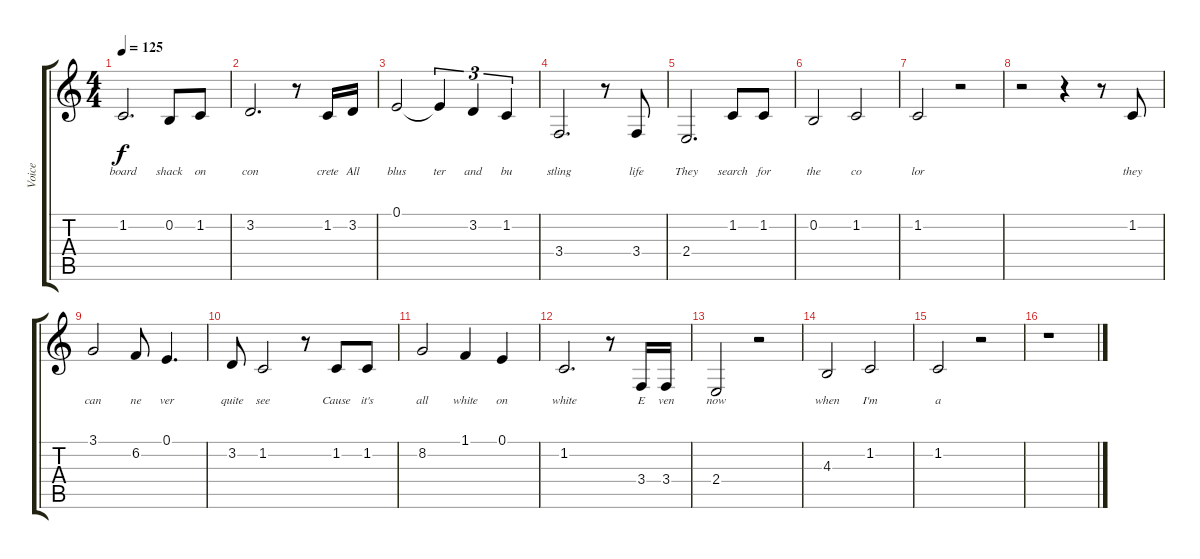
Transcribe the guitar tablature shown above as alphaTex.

\track ("Voice" "Voice") {instrument pad1newage}
\staff {score tabs}
\tuning (E4 B3 G3 D3 A2 E2) {hide}
\ts (4 4)
\tempo 125
\clef g2
\ks c
1.2.2{d lyrics (0 "board") lyrics (1 "") lyrics (2 "") lyrics (3 "") lyrics (4 "") dy f} 0.2.8{lyrics (0 "shack") lyrics (1 "") lyrics (2 "") lyrics (3 "") lyrics (4 "")} 1.2.8{lyrics (0 "on") lyrics (1 "") lyrics (2 "") lyrics (3 "") lyrics (4 "")} |
3.2.2{d lyrics (0 "con") lyrics (1 "") lyrics (2 "") lyrics (3 "") lyrics (4 "")} r.8 1.2.16{lyrics (0 "crete") lyrics (1 "") lyrics (2 "") lyrics (3 "") lyrics (4 "")} 3.2.16{lyrics (0 "All") lyrics (1 "") lyrics (2 "") lyrics (3 "") lyrics (4 "")} |
0.1.2{lyrics (0 "blus") lyrics (1 "") lyrics (2 "") lyrics (3 "") lyrics (4 "")} 0.1{t}.4{tu (3 2) lyrics (0 "ter") lyrics (1 "") lyrics (2 "") lyrics (3 "") lyrics (4 "")} 3.2.4{tu (3 2) lyrics (0 "and") lyrics (1 "") lyrics (2 "") lyrics (3 "") lyrics (4 "")} 1.2.4{tu (3 2) lyrics (0 "bu") lyrics (1 "") lyrics (2 "") lyrics (3 "") lyrics (4 "")} |
3.4.2{d lyrics (0 "stling") lyrics (1 "") lyrics (2 "") lyrics (3 "") lyrics (4 "")} r.8 3.4.8{lyrics (0 "life") lyrics (1 "") lyrics (2 "") lyrics (3 "") lyrics (4 "")} |
2.4.2{d lyrics (0 "They") lyrics (1 "") lyrics (2 "") lyrics (3 "") lyrics (4 "")} 1.2.8{lyrics (0 "search") lyrics (1 "") lyrics (2 "") lyrics (3 "") lyrics (4 "")} 1.2.8{lyrics (0 "for") lyrics (1 "") lyrics (2 "") lyrics (3 "") lyrics (4 "")} |
0.2.2{lyrics (0 "the") lyrics (1 "") lyrics (2 "") lyrics (3 "") lyrics (4 "")} 1.2.2{lyrics (0 "co") lyrics (1 "") lyrics (2 "") lyrics (3 "") lyrics (4 "")} |
1.2.2{lyrics (0 "lor") lyrics (1 "") lyrics (2 "") lyrics (3 "") lyrics (4 "")} r.2 |
r.2 r.4 r.8 1.2.8{lyrics (0 "they") lyrics (1 "") lyrics (2 "") lyrics (3 "") lyrics (4 "")} |
3.1.2{lyrics (0 "can") lyrics (1 "") lyrics (2 "") lyrics (3 "") lyrics (4 "")} 6.2.8{lyrics (0 "ne") lyrics (1 "") lyrics (2 "") lyrics (3 "") lyrics (4 "")} 0.1.4{d lyrics (0 "ver") lyrics (1 "") lyrics (2 "") lyrics (3 "") lyrics (4 "")} |
3.2.8{lyrics (0 "quite") lyrics (1 "") lyrics (2 "") lyrics (3 "") lyrics (4 "")} 1.2.2{lyrics (0 "see") lyrics (1 "") lyrics (2 "") lyrics (3 "") lyrics (4 "")} r.8 1.2.8{lyrics (0 "Cause") lyrics (1 "") lyrics (2 "") lyrics (3 "") lyrics (4 "")} 1.2.8{lyrics (0 "it's") lyrics (1 "") lyrics (2 "") lyrics (3 "") lyrics (4 "")} |
8.2.2{lyrics (0 "all") lyrics (1 "") lyrics (2 "") lyrics (3 "") lyrics (4 "")} 1.1.4{lyrics (0 "white") lyrics (1 "") lyrics (2 "") lyrics (3 "") lyrics (4 "")} 0.1.4{lyrics (0 "on") lyrics (1 "") lyrics (2 "") lyrics (3 "") lyrics (4 "")} |
1.2.2{d lyrics (0 "white") lyrics (1 "") lyrics (2 "") lyrics (3 "") lyrics (4 "")} r.8 3.4.16{lyrics (0 "E") lyrics (1 "") lyrics (2 "") lyrics (3 "") lyrics (4 "")} 3.4.16{lyrics (0 "ven") lyrics (1 "") lyrics (2 "") lyrics (3 "") lyrics (4 "")} |
2.4.2{lyrics (0 "now") lyrics (1 "") lyrics (2 "") lyrics (3 "") lyrics (4 "")} r.2 |
4.3.2{lyrics (0 "when") lyrics (1 "") lyrics (2 "") lyrics (3 "") lyrics (4 "")} 1.2.2{lyrics (0 "I'm") lyrics (1 "") lyrics (2 "") lyrics (3 "") lyrics (4 "")} |
1.2.2{lyrics (0 "a") lyrics (1 "") lyrics (2 "") lyrics (3 "") lyrics (4 "")} r.2 |
r.1
